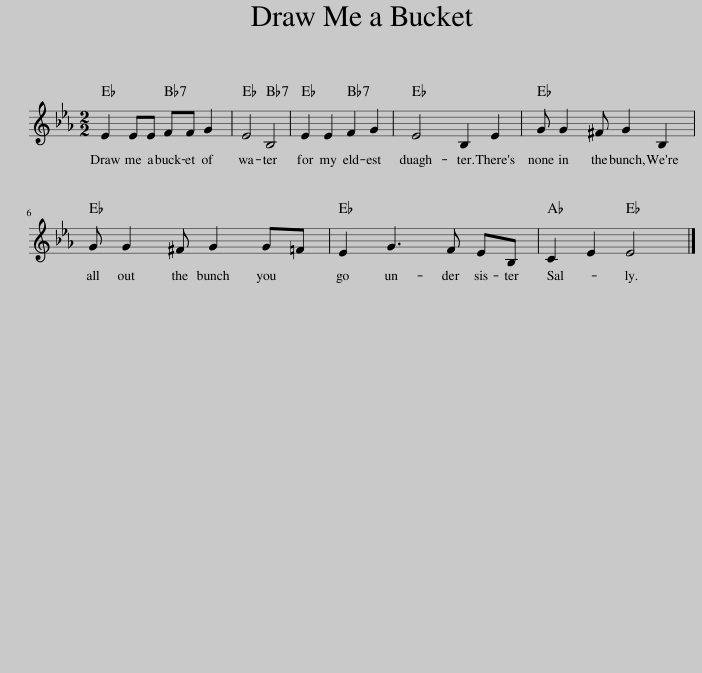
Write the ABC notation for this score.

X:1
L:1/8
M:2/2
I:linebreak $
K:Eb
V:1 treble
V:1
 E2 EE FF G2 | E4 B,4 | E2 E2 F2 G2 | E4 B,2 E2 | G G2 ^F G2 B,2 |$ %5
 G G2 ^F G2 G=F | E2 G3 F EB, | C2 E2 E4 |] %8
